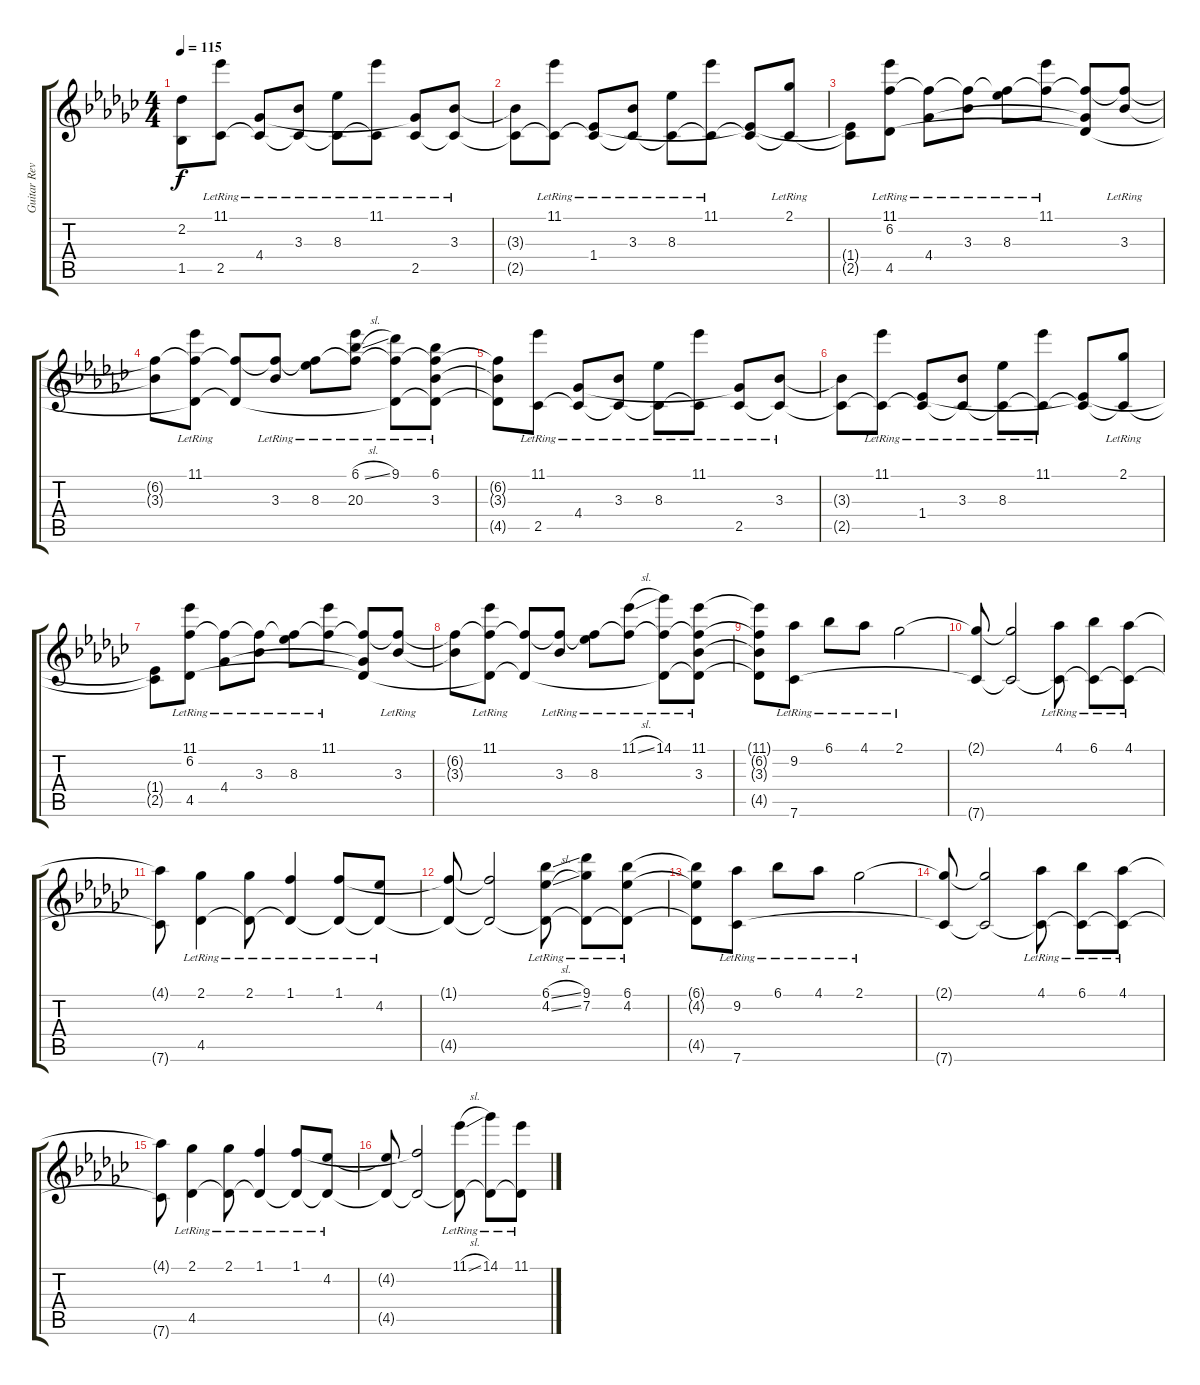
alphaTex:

\track ("Guitar Reverb" "Guitar Rev") {instrument electricguitarjazz}
\staff {score tabs}
\tuning (E4 B3 G3 D3 A2 E2) {hide}
\ts (4 4)
\tempo 115
\clef g2
\ks gb
(2.2{t} 1.5{t}).8{dy f} (11.1{lr} 2.5{lr}).8 (4.4{lr} 2.5{t}).8 (3.3{lr} 2.5{t}).8 (8.3{lr} 2.5{t}).8 (11.1{lr} 2.5{t}).8 (4.4{t} 2.5{lr}).8 (3.3{lr} 2.5{t}).8 |
(3.3{t} 2.5{t}).8 (11.1{lr} 2.5{t}).8 (1.4{lr} 2.5{t}).8 (3.3{lr} 2.5{t}).8 (8.3{lr} 2.5{t}).8 (11.1{lr} 2.5{t}).8 (1.4{t} 2.5{t}).8 (2.1{lr} 2.5{t}).8 |
(1.4{t} 2.5{t}).8 (11.1{lr} 6.2{lr} 4.5{lr}).8 (6.2{t} 4.4{lr}).8 (6.2{t} 3.3{lr}).8 (6.2{t} 8.3{lr}).8 (11.1{lr} 6.2{t}).8 (6.2{t} 4.4{t} 4.5{t}).8 (6.2{t} 3.3{lr}).8 |
(6.2{t} 3.3{t}).8 (11.1{lr} 6.2{t} 4.5{t}).8 (6.2{t} 4.5{t}).8 (6.2{t} 3.3{lr}).8 (6.2{t} 8.3{lr}).8 (6.1{sl lr} 6.2{t} 20.3{lr}).8 (9.1{lr} 6.2{t} 4.5{t}).8 (6.1{lr} 6.2{t} 3.3{lr} 4.5{t}).8 |
(6.2{t} 3.3{t} 4.5{t}).8 (11.1{lr} 2.5{lr}).8 (4.4{lr} 2.5{t}).8 (3.3{lr} 2.5{t}).8 (8.3{lr} 2.5{t}).8 (11.1{lr} 2.5{t}).8 (4.4{t} 2.5{lr}).8 (3.3{lr} 2.5{t}).8 |
(3.3{t} 2.5{t}).8 (11.1{lr} 2.5{t}).8 (1.4{lr} 2.5{t}).8 (3.3{lr} 2.5{t}).8 (8.3{lr} 2.5{t}).8 (11.1{lr} 2.5{t}).8 (1.4{t} 2.5{t}).8 (2.1{lr} 2.5{t}).8 |
(1.4{t} 2.5{t}).8 (11.1{lr} 6.2{lr} 4.5{lr}).8 (6.2{t} 4.4{lr}).8 (6.2{t} 3.3{lr}).8 (6.2{t} 8.3{lr}).8 (11.1{lr} 6.2{t}).8 (6.2{t} 4.4{t} 4.5{t}).8 (6.2{t} 3.3{lr}).8 |
(6.2{t} 3.3{t}).8 (11.1{lr} 6.2{t} 4.5{t}).8 (6.2{t} 4.5{t}).8 (6.2{t} 3.3{lr}).8 (6.2{t} 8.3{lr}).8 (11.1{sl lr} 6.2{t}).8 (14.1{lr} 6.2{t} 4.5{t}).8 (11.1{lr} 6.2{t} 3.3{lr} 4.5{t}).8 |
(11.1{t} 6.2{t} 3.3{t} 4.5{t}).8 (9.2{lr} 7.6{lr}).8 6.1{lr}.8 4.1{lr}.8 2.1{lr}.2 |
(2.1{t} 7.6{t}).8 (2.1{t} 7.6{t}).2 (4.1{lr} 7.6{t}).8 (6.1{lr} 7.6{t}).8 (4.1{lr} 7.6{t}).8 |
(4.1{t} 7.6{t}).8 (2.1{lr} 4.5{lr}).4 (2.1{lr} 4.5{t}).8 (1.1{lr} 4.5{t}).4 (1.1{lr} 4.5{t}).8 (4.2{lr} 4.5{t}).8 |
(1.1{t} 4.5{t}).8 (1.1{t} 4.5{t}).2 (6.1{sl lr} 4.2{sl lr} 4.5{t}).8 (9.1{lr} 7.2{lr} 4.5{t}).8 (6.1{lr} 4.2{lr} 4.5{t}).8 |
(6.1{t} 4.2{t} 4.5{t}).8 (9.2{lr} 7.6{lr}).8 6.1{lr}.8 4.1{lr}.8 2.1{lr}.2 |
(2.1{t} 7.6{t}).8 (2.1{t} 7.6{t}).2 (4.1{lr} 7.6{t}).8 (6.1{lr} 7.6{t}).8 (4.1{lr} 7.6{t}).8 |
(4.1{t} 7.6{t}).8 (2.1{lr} 4.5{lr}).4 (2.1{lr} 4.5{t}).8 (1.1{lr} 4.5{t}).4 (1.1{lr} 4.5{t}).8 (4.2{lr} 4.5{t}).8 |
(4.2{t} 4.5{t}).8 (1.1{t} 4.5{t}).2 (11.1{sl lr} 4.5{t}).8 (14.1{lr} 4.5{t}).8 (11.1{lr} 4.5{t}).8
